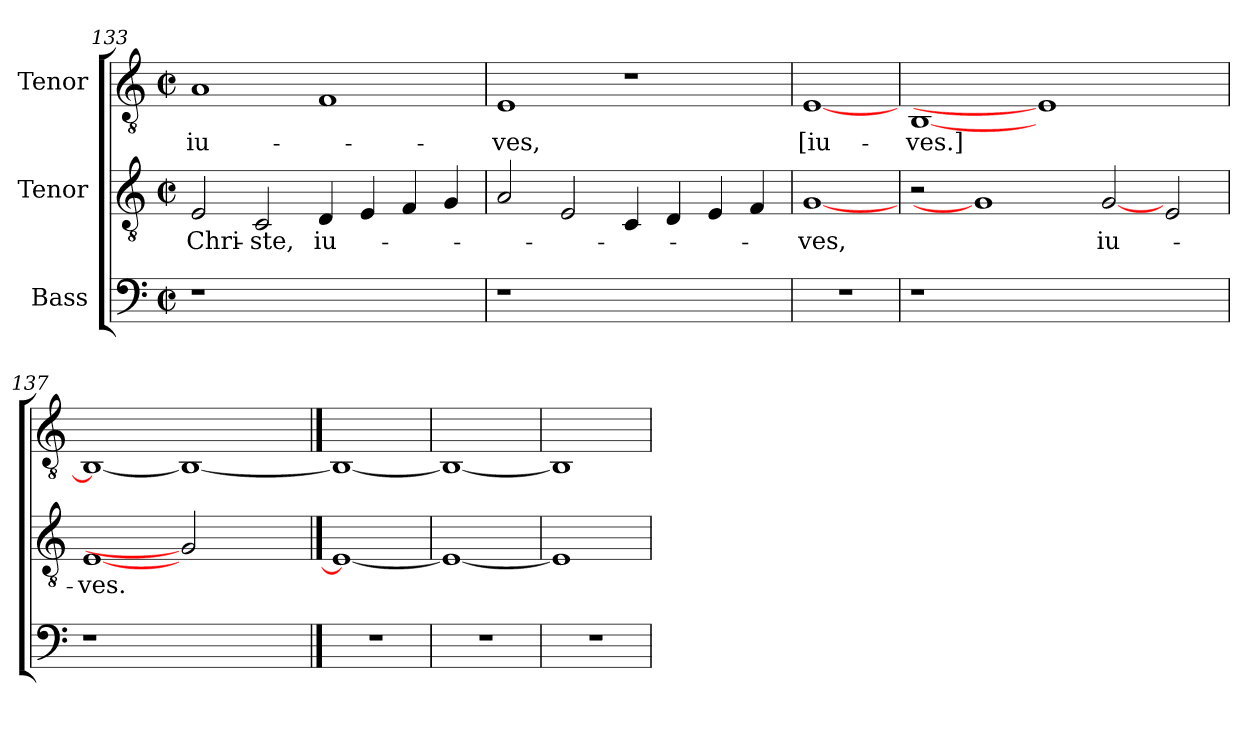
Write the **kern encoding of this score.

**kern	**kern	**text	**kern	**text
*part3	*part2	*part2	*part1	*part1
*staff3	*staff2	*staff2	*staff1	*staff1
*I"Bass	*I"Tenor	*	*I"Tenor	*
*clefF4	*clefGv2	*	*clefGv2	*
*	*ITrd7c12	*	*ITrd7c12	*
*k[]	*k[]	*	*k[]	*
*C:	*C:	*	*C:	*
*M2/2	*M2/2	*	*M2/2	*
*met(c|)	*met(c|)	*	*met(c|)	*
=133	=133	=133	=133	=133
!LO:N:vis=1	!	!	!	!
!	!	!LO:LY:b:color=#000000	!	!
!	!	!	!	!LO:LY:b:color=#000000
1r	2EEi/	Chri-	1AAi	iu-
!	!	!LO:LY:b:color=#000000	!	!
.	2CCi/	-ste,	.	.
!	!	!LO:LY:b:color=#000000	!	!
1ryy	4DDi/	iu-	1FFi	.
.	4EEi/	.	.	.
.	4FFi/	.	.	.
.	4GGi/	.	.	.
=134	=134	=134	=134	=134
!LO:N:vis=1	!	!	!	!
!	!	!	!	!LO:LY:b:color=#000000
1r	2AAi/	.	1EEi	-ves,
.	2EEi/	.	.	.
1ryy	4CCi/	.	1r	.
.	4DDi/	.	.	.
.	4EEi/	.	.	.
.	4FFi/	.	.	.
=135	=135	=135	=135	=135
!LO:N:vis=1	!	!	!	!
!	!	!LO:LY:b:color=#000000	!	!
!	!	!	!	!LO:LY:b:color=#000000
1r	[1GGi	-ves,	[1EEi	[iu-
=136	=136	=136	=136	=136
!LO:N:vis=1	!	!	!	!
!	!	!	!	!LO:LY:b:color=#000000
1r	2r	.	[<1BBBi	-ves.]
.	1GGi]	.	.	.
1.ryy	.	.	1EEi]	.
!	!	!LO:LY:b:color=#000000	!	!
.	[2GGi	iu-	.	.
.	2EEi/	.	2ryy	.
=137	=137	=137	=137	=137
!	!	!LO:LY:b:color=#000000	!	!
1r	[1EEi	-ves.	1BBBi_<	.
1ryy	2GGi]	.	1BBBi_	.
.	2ryy	.	.	.
==138	==138	==138	==138	==138
1r	1EEi_	.	1BBBi_	.
=139	=139	=139	=139	=139
1r	1EEi_	.	1BBBi_	.
=140	=140	=140	=140	=140
1r	1EEi]	.	1BBBi]	.
=	=	=	=	=
*-	*-	*-	*-	*-
